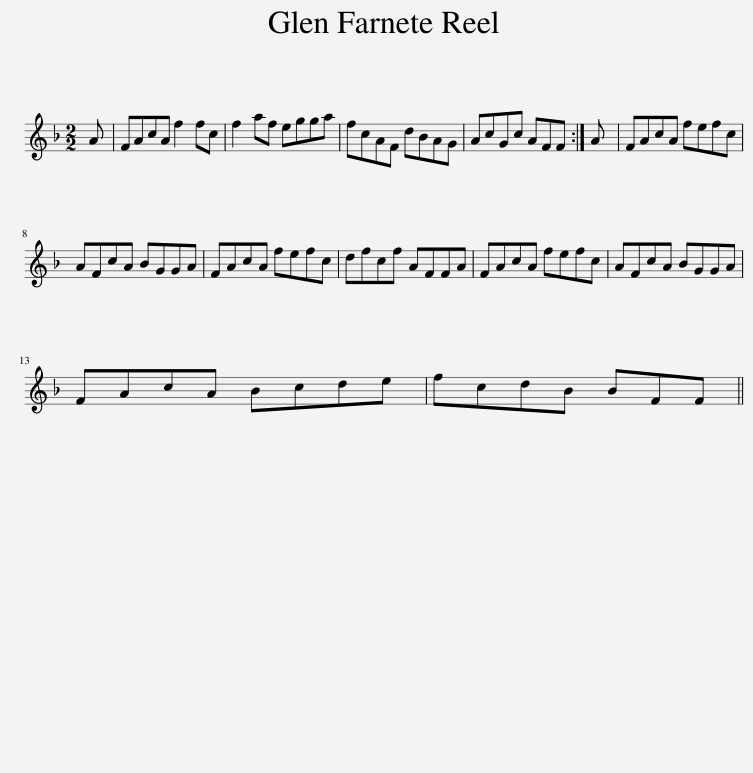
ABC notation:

X:1
L:1/8
M:2/2
I:linebreak $
K:F
V:1 treble
V:1
 A | FAcA f2 fc | f2 af egga | fcAF dBAG | AcGc AFF :| %5
 A | FAcA fefc |$ AFcA BGGA | FAcA fefc | dfcf AFFA | %10
 FAcA fefc | AFcA BGGA |$ FAcA Bcde | fcdB BFF || %14
